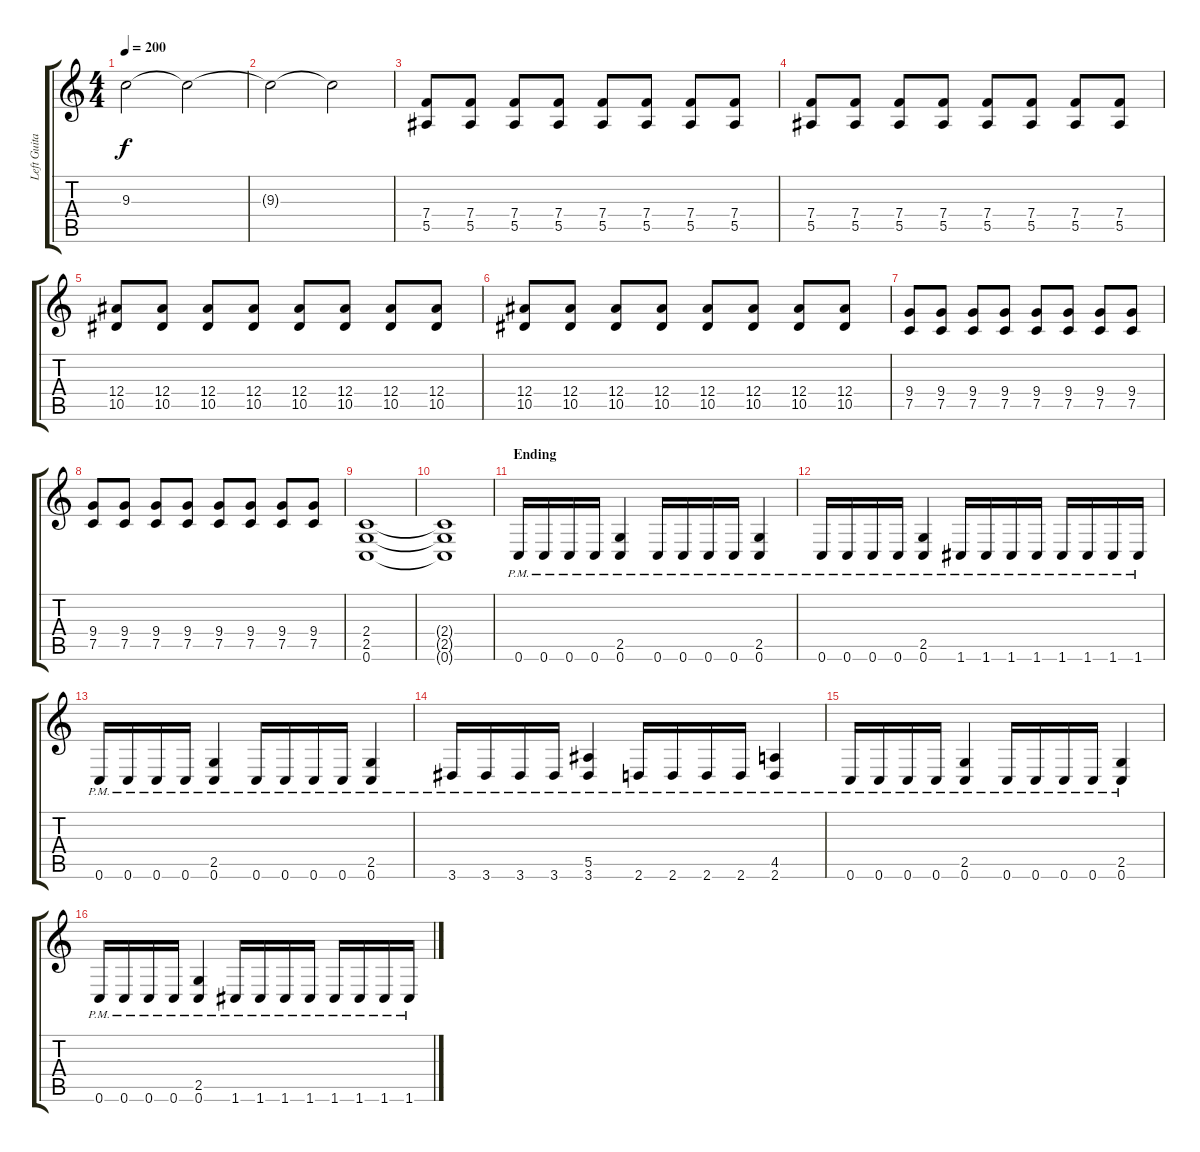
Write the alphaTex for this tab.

\track ("Left Guitar" "Left Guita") {instrument distortionguitar}
\staff {score tabs}
\tuning (C4 G3 Eb3 Bb2 F2 C2) {hide}
\ts (4 4)
\tempo 200
\clef g2
\ks c
9.3.2{dy f} 9.3{t}.2 |
9.3{t}.2 9.3{t}.2 |
(7.4 5.5).8 (7.4 5.5).8 (7.4 5.5).8 (7.4 5.5).8 (7.4 5.5).8 (7.4 5.5).8 (7.4 5.5).8 (7.4 5.5).8 |
(7.4 5.5).8 (7.4 5.5).8 (7.4 5.5).8 (7.4 5.5).8 (7.4 5.5).8 (7.4 5.5).8 (7.4 5.5).8 (7.4 5.5).8 |
(12.4 10.5).8 (12.4 10.5).8 (12.4 10.5).8 (12.4 10.5).8 (12.4 10.5).8 (12.4 10.5).8 (12.4 10.5).8 (12.4 10.5).8 |
(12.4 10.5).8 (12.4 10.5).8 (12.4 10.5).8 (12.4 10.5).8 (12.4 10.5).8 (12.4 10.5).8 (12.4 10.5).8 (12.4 10.5).8 |
(9.4 7.5).8 (9.4 7.5).8 (9.4 7.5).8 (9.4 7.5).8 (9.4 7.5).8 (9.4 7.5).8 (9.4 7.5).8 (9.4 7.5).8 |
(9.4 7.5).8 (9.4 7.5).8 (9.4 7.5).8 (9.4 7.5).8 (9.4 7.5).8 (9.4 7.5).8 (9.4 7.5).8 (9.4 7.5).8 |
(2.4 2.5 0.6).1 |
(2.4{t} 2.5{t} 0.6{t}).1 |
\section ("" "Ending")
0.6{pm}.16 0.6{pm}.16 0.6{pm}.16 0.6{pm}.16 (2.5{pm} 0.6{pm}).4 0.6{pm}.16 0.6{pm}.16 0.6{pm}.16 0.6{pm}.16 (2.5{pm} 0.6{pm}).4 |
0.6{pm}.16 0.6{pm}.16 0.6{pm}.16 0.6{pm}.16 (2.5{pm} 0.6{pm}).4 1.6{pm}.16 1.6{pm}.16 1.6{pm}.16 1.6{pm}.16 1.6{pm}.16 1.6{pm}.16 1.6{pm}.16 1.6{pm}.16 |
0.6{pm}.16 0.6{pm}.16 0.6{pm}.16 0.6{pm}.16 (2.5{pm} 0.6{pm}).4 0.6{pm}.16 0.6{pm}.16 0.6{pm}.16 0.6{pm}.16 (2.5{pm} 0.6{pm}).4 |
3.6{pm}.16 3.6{pm}.16 3.6{pm}.16 3.6{pm}.16 (5.5{pm} 3.6{pm}).4 2.6{pm}.16 2.6{pm}.16 2.6{pm}.16 2.6{pm}.16 (4.5{pm} 2.6{pm}).4 |
0.6{pm}.16 0.6{pm}.16 0.6{pm}.16 0.6{pm}.16 (2.5{pm} 0.6{pm}).4 0.6{pm}.16 0.6{pm}.16 0.6{pm}.16 0.6{pm}.16 (2.5{pm} 0.6{pm}).4 |
0.6{pm}.16 0.6{pm}.16 0.6{pm}.16 0.6{pm}.16 (2.5{pm} 0.6{pm}).4 1.6{pm}.16 1.6{pm}.16 1.6{pm}.16 1.6{pm}.16 1.6{pm}.16 1.6{pm}.16 1.6{pm}.16 1.6{pm}.16
